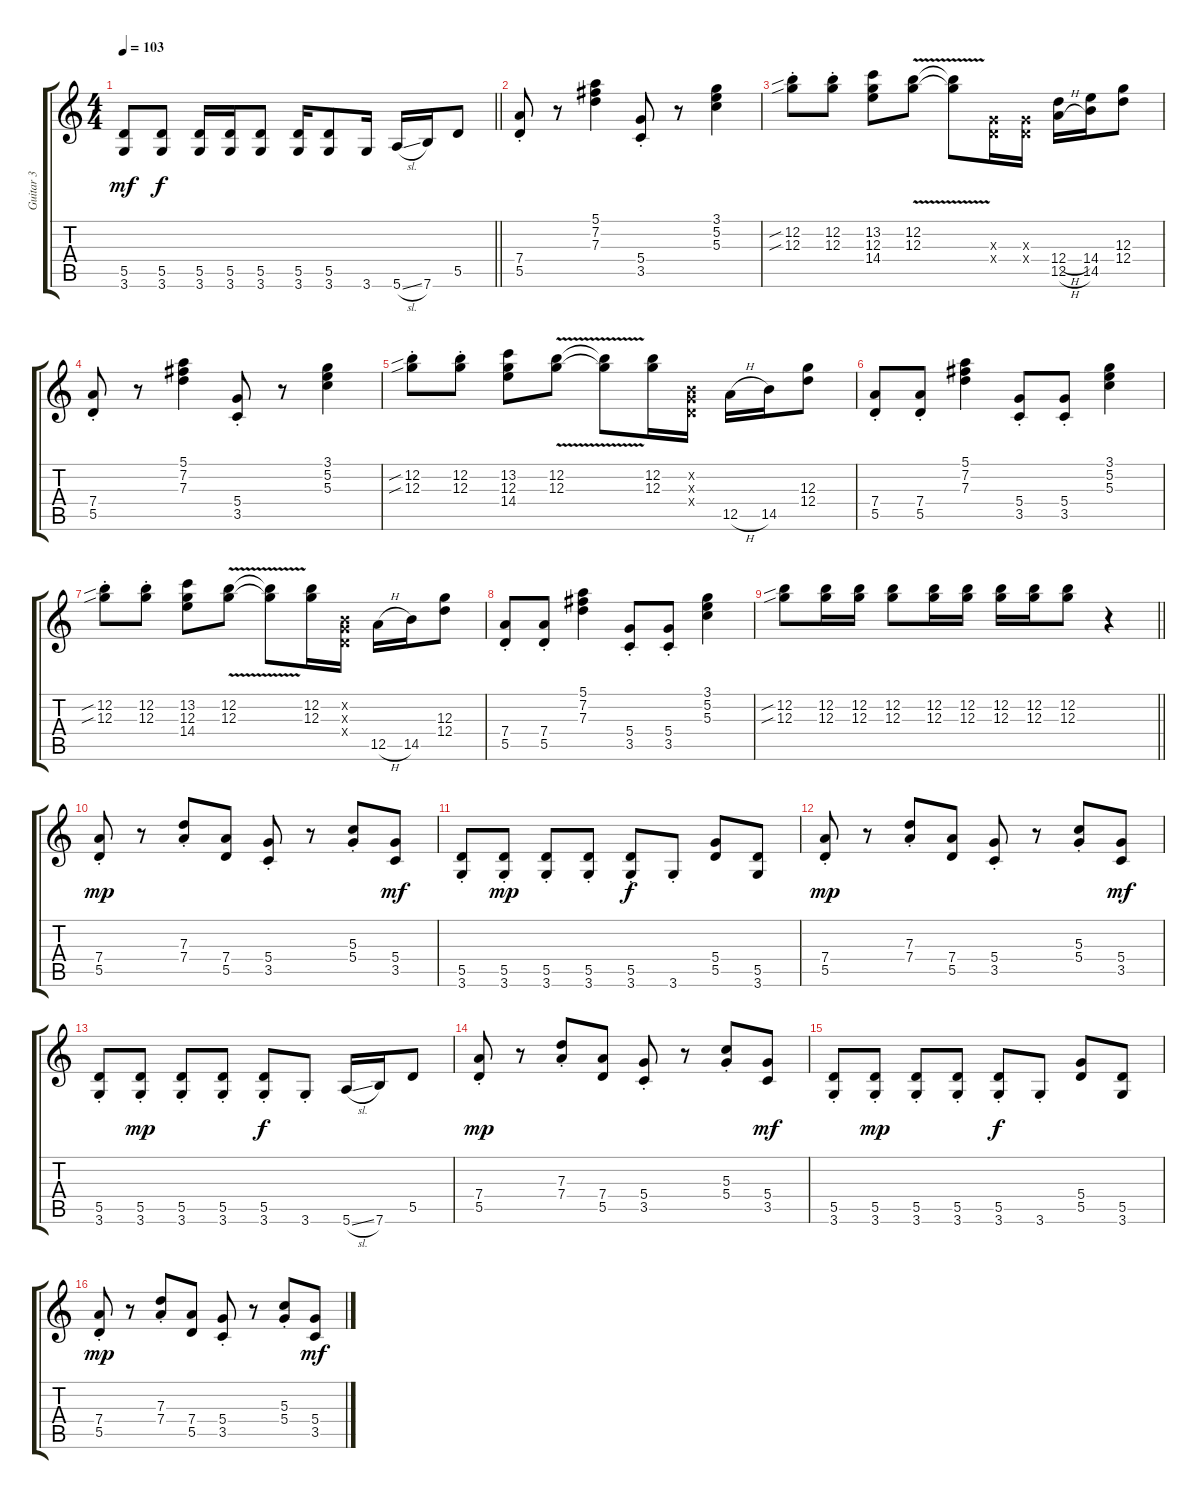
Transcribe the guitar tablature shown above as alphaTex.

\track ("Guitar 3" "Guitar 3") {instrument acousticguitarsteel}
\staff {score tabs}
\tuning (E4 B3 G3 D3 A2 E2) {hide}
\ts (4 4)
\tempo 103
\clef g2
\barLineRight lightlight
\ks c
(5.5 3.6).8{dy mf} (5.5 3.6).8{dy f} (5.5 3.6).16 (5.5 3.6).16 (5.5 3.6).8 (5.5 3.6).16 (5.5 3.6).8 3.6.16 5.6{sl}.16 7.6.16 5.5.8 |
(7.4{st} 5.5).8 r.8 (5.1 7.2 7.3).4 (5.4{st} 3.5{st}).8 r.8 (3.1 5.2 5.3).4 |
(12.2{sib st} 12.3{sib st}).8 (12.2{st} 12.3{st}).8 (13.2 12.3 14.4).8 (12.2{v} 12.3).8 (12.2{t} 12.3{t}).8 (0.3{x} 0.4{x}).16 (0.3{x} 0.4{x}).16 (12.4{h} 12.5{h}).16 (14.4 14.5).16 (12.3 12.4).8 |
(7.4{st} 5.5).8 r.8 (5.1 7.2 7.3).4 (5.4{st} 3.5{st}).8 r.8 (3.1 5.2 5.3).4 |
(12.2{sib st} 12.3{sib st}).8 (12.2{st} 12.3{st}).8 (13.2 12.3 14.4).8 (12.2{v} 12.3).8 (12.2{t} 12.3{t}).8 (12.2 12.3).16 (0.2{x} 0.3{x} 0.4{x}).16 12.5{h}.16 14.5.16 (12.3 12.4).8 |
(7.4{st} 5.5).8 (7.4{st} 5.5{st}).8 (5.1 7.2 7.3).4 (5.4{st} 3.5{st}).8 (5.4{st} 3.5{st}).8 (3.1 5.2 5.3).4 |
(12.2{sib st} 12.3{sib st}).8 (12.2{st} 12.3{st}).8 (13.2 12.3 14.4).8 (12.2{v} 12.3).8 (12.2{t} 12.3{t}).8 (12.2 12.3).16 (0.2{x} 0.3{x} 0.4{x}).16 12.5{h}.16 14.5.16 (12.3 12.4).8 |
(7.4{st} 5.5).8 (7.4{st} 5.5{st}).8 (5.1 7.2 7.3).4 (5.4{st} 3.5{st}).8 (5.4{st} 3.5{st}).8 (3.1 5.2 5.3).4 |
\barLineRight lightlight
(12.2{sib} 12.3{sib}).8 (12.2 12.3).16 (12.2 12.3).16 (12.2 12.3).8 (12.2 12.3).16 (12.2 12.3).16 (12.2 12.3).16 (12.2 12.3).16 (12.2 12.3).8 r.4 |
(7.4{st} 5.5{st}).8{dy mp} r.8 (7.3{st} 7.4{st}).8 (7.4 5.5).8 (5.4{st} 3.5{st}).8 r.8 (5.3{st} 5.4{st}).8 (5.4 3.5).8{dy mf} |
(5.5{st} 3.6{st}).8 (5.5{st} 3.6{st}).8{dy mp} (5.5{st} 3.6{st}).8 (5.5{st} 3.6{st}).8 (5.5{st} 3.6{st}).8{dy f} 3.6{st}.8 (5.4 5.5).8 (5.5 3.6).8 |
(7.4{st} 5.5{st}).8{dy mp} r.8 (7.3{st} 7.4{st}).8 (7.4 5.5).8 (5.4{st} 3.5{st}).8 r.8 (5.3{st} 5.4{st}).8 (5.4 3.5).8{dy mf} |
(5.5{st} 3.6{st}).8 (5.5{st} 3.6{st}).8{dy mp} (5.5{st} 3.6{st}).8 (5.5{st} 3.6{st}).8 (5.5{st} 3.6{st}).8{dy f} 3.6{st}.8 5.6{sl}.16 7.6.16 5.5.8 |
(7.4{st} 5.5{st}).8{dy mp} r.8 (7.3{st} 7.4{st}).8 (7.4 5.5).8 (5.4{st} 3.5{st}).8 r.8 (5.3{st} 5.4{st}).8 (5.4 3.5).8{dy mf} |
(5.5{st} 3.6{st}).8 (5.5{st} 3.6{st}).8{dy mp} (5.5{st} 3.6{st}).8 (5.5{st} 3.6{st}).8 (5.5{st} 3.6{st}).8{dy f} 3.6{st}.8 (5.4 5.5).8 (5.5 3.6).8 |
(7.4{st} 5.5{st}).8{dy mp} r.8 (7.3{st} 7.4{st}).8 (7.4 5.5).8 (5.4{st} 3.5{st}).8 r.8 (5.3{st} 5.4{st}).8 (5.4 3.5).8{dy mf}
